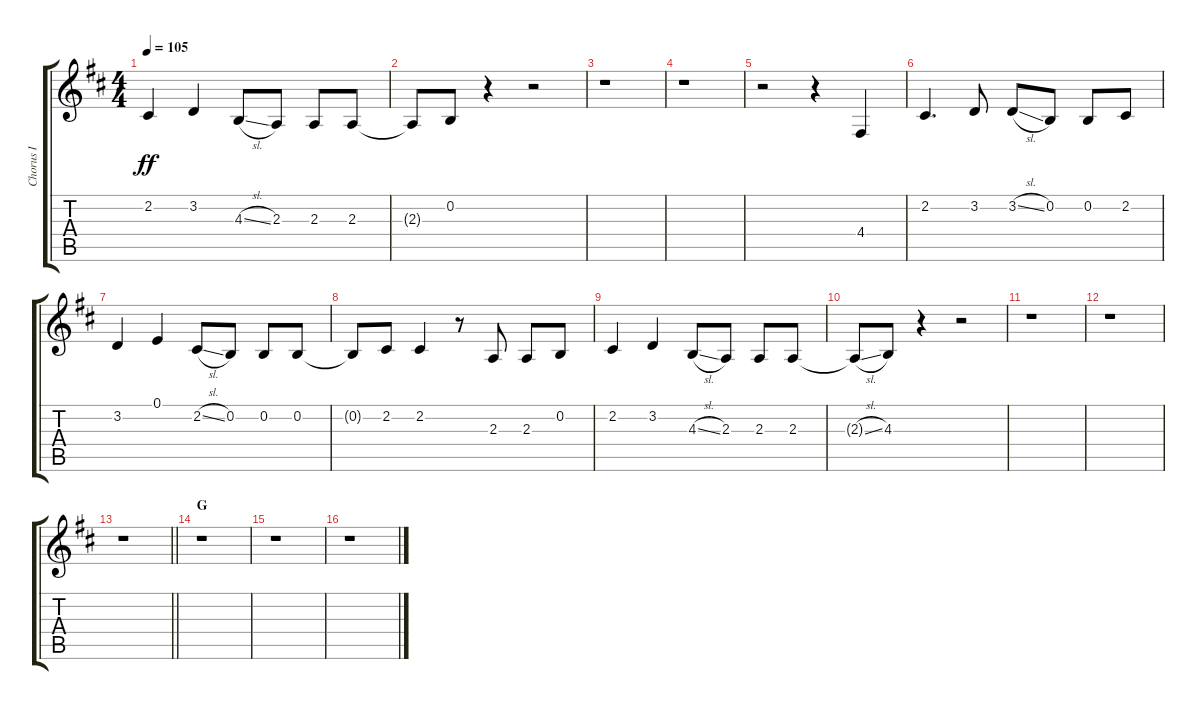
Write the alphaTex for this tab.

\track ("Chorus I" "Chorus I") {instrument voiceoohs}
\staff {score tabs}
\tuning (E4 B3 G3 D3 A2 E2) {hide}
\ts (4 4)
\tempo 105
\clef g2
\ks d
2.2.4{dy ff} 3.2.4 4.3{sl}.8 2.3.8 2.3.8 2.3.8 |
2.3{t}.8 0.2.8 r.4 r.2 |
r.1 |
r.1 |
r.2 r.4 4.4.4 |
2.2.4{d} 3.2.8 3.2{sl}.8 0.2.8 0.2.8 2.2.8 |
3.2.4 0.1.4 2.2{sl}.8 0.2.8 0.2.8 0.2.8 |
0.2{t}.8 2.2.8 2.2.4 r.8 2.3.8 2.3.8 0.2.8 |
2.2.4 3.2.4 4.3{sl}.8 2.3.8 2.3.8 2.3.8 |
2.3{sl t}.8 4.3.8 r.4 r.2 |
r.1 |
r.1 |
\barLineRight lightlight
r.1 |
\section ("" "G")
r.1 |
r.1 |
r.1
